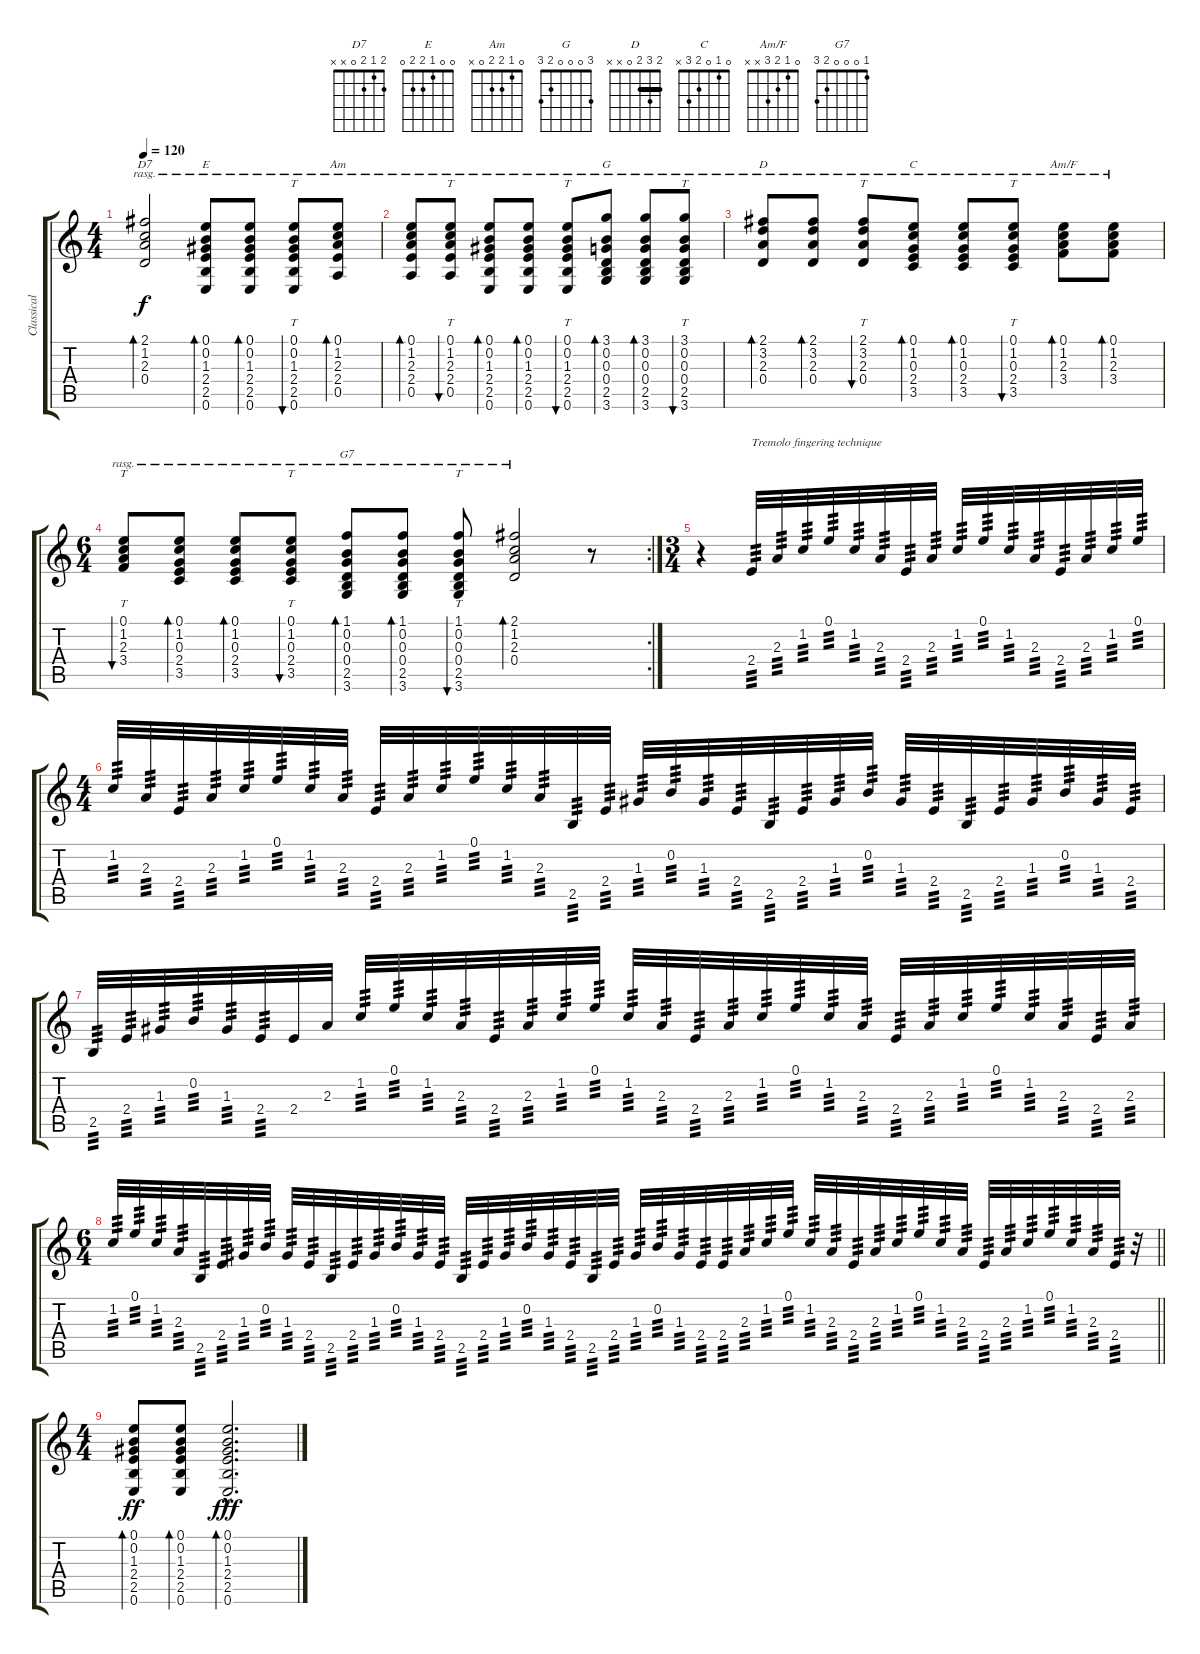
\track ("Classical Guitar" "Classical ") {instrument acousticguitarnylon}
\staff {score tabs}
\tuning (E4 B3 G3 D3 A2 E2) {hide}
\chord ("D7" 2 1 2 0 x x)
\chord ("E" 0 0 1 2 2 0)
\chord ("Am" 0 1 2 2 0 x)
\chord ("G" 3 0 0 0 2 3)
\chord ("D" 2 3 2 0 x x) {barre 2}
\chord ("C" 0 1 0 2 3 x)
\chord ("Am/F" 0 1 2 3 x x)
\chord ("G7" 1 0 0 0 2 3)
\ts (4 4)
\tempo 120
\clef g2
\ks c
(2.1 1.2 2.3 0.4).2{bd 120 ch "D7" rasg ii dy f} (0.1 0.2 1.3 2.4 2.5 0.6).8{bd 120 ch "E" rasg ii} (0.1 0.2 1.3 2.4 2.5 0.6).8{bd 120 rasg ii} (0.1 0.2 1.3 2.4 2.5 0.6).8{tt bu 120 rasg ii} (0.1 1.2 2.3 2.4 0.5).8{bd 120 ch "Am" rasg ii} |
(0.1 1.2 2.3 2.4 0.5).8{bd 120 rasg ii} (0.1 1.2 2.3 2.4 0.5).8{tt bu 120 rasg ii} (0.1 0.2 1.3 2.4 2.5 0.6).8{bd 120 rasg ii} (0.1 0.2 1.3 2.4 2.5 0.6).8{bd 120 rasg ii} (0.1 0.2 1.3 2.4 2.5 0.6).8{tt bu 120 rasg ii} (3.1 0.2 0.3 0.4 2.5 3.6).8{bd 120 ch "G" rasg ii} (3.1 0.2 0.3 0.4 2.5 3.6).8{bd 120 rasg ii} (3.1 0.2 0.3 0.4 2.5 3.6).8{tt bu 120 rasg ii} |
(2.1 3.2 2.3 0.4).8{bd 120 ch "D" rasg ii} (2.1 3.2 2.3 0.4).8{bd 120 rasg ii} (2.1 3.2 2.3 0.4).8{tt bu 120 rasg ii} (0.1 1.2 0.3 2.4 3.5).8{bd 120 ch "C" rasg ii} (0.1 1.2 0.3 2.4 3.5).8{bd 120 rasg ii} (0.1 1.2 0.3 2.4 3.5).8{tt bu 120 rasg ii} (0.1 1.2 2.3 3.4).8{bd 120 ch "Am/F" rasg ii} (0.1 1.2 2.3 3.4).8{bd 120 rasg ii} |
\rc 2
\ts (6 4)
(0.1 1.2 2.3 3.4).8{tt bu 120 rasg ii} (0.1 1.2 0.3 2.4 3.5).8{bd 120 rasg ii} (0.1 1.2 0.3 2.4 3.5).8{bd 120 rasg ii} (0.1 1.2 0.3 2.4 3.5).8{tt bu 120 rasg ii} (1.1 0.2 0.3 0.4 2.5 3.6).8{bd 120 ch "G7" rasg ii} (1.1 0.2 0.3 0.4 2.5 3.6).8{bd 120 rasg ii} (1.1 0.2 0.3 0.4 2.5 3.6).8{tt bu 60 rasg ii} (2.1 1.2 2.3 0.4).2{bd 60 rasg ii} r.8 |
\ts (3 4)
r.4 2.4.32{txt "Tremolo fingering technique" tp 3} 2.3.32{tp 3} 1.2.32{tp 3} 0.1.32{tp 3} 1.2.32{tp 3} 2.3.32{tp 3} 2.4.32{tp 3} 2.3.32{tp 3} 1.2.32{tp 3} 0.1.32{tp 3} 1.2.32{tp 3} 2.3.32{tp 3} 2.4.32{tp 3} 2.3.32{tp 3} 1.2.32{tp 3} 0.1.32{tp 3} |
\ts (4 4)
1.2.32{tp 3} 2.3.32{tp 3} 2.4.32{tp 3} 2.3.32{tp 3} 1.2.32{tp 3} 0.1.32{tp 3} 1.2.32{tp 3} 2.3.32{tp 3} 2.4.32{tp 3} 2.3.32{tp 3} 1.2.32{tp 3} 0.1.32{tp 3} 1.2.32{tp 3} 2.3.32{tp 3} 2.5.32{tp 3} 2.4.32{tp 3} 1.3.32{tp 3} 0.2.32{tp 3} 1.3.32{tp 3} 2.4.32{tp 3} 2.5.32{tp 3} 2.4.32{tp 3} 1.3.32{tp 3} 0.2.32{tp 3} 1.3.32{tp 3} 2.4.32{tp 3} 2.5.32{tp 3} 2.4.32{tp 3} 1.3.32{tp 3} 0.2.32{tp 3} 1.3.32{tp 3} 2.4.32{tp 3} |
2.5.32{tp 3} 2.4.32{tp 3} 1.3.32{tp 3} 0.2.32{tp 3} 1.3.32{tp 3} 2.4.32{tp 3} 2.4.32 2.3.32 1.2.32{tp 3} 0.1.32{tp 3} 1.2.32{tp 3} 2.3.32{tp 3} 2.4.32{tp 3} 2.3.32{tp 3} 1.2.32{tp 3} 0.1.32{tp 3} 1.2.32{tp 3} 2.3.32{tp 3} 2.4.32{tp 3} 2.3.32{tp 3} 1.2.32{tp 3} 0.1.32{tp 3} 1.2.32{tp 3} 2.3.32{tp 3} 2.4.32{tp 3} 2.3.32{tp 3} 1.2.32{tp 3} 0.1.32{tp 3} 1.2.32{tp 3} 2.3.32{tp 3} 2.4.32{tp 3} 2.3.32{tp 3} |
\ts (6 4)
\barLineRight lightlight
1.2.32{tp 3} 0.1.32{tp 3} 1.2.32{tp 3} 2.3.32{tp 3} 2.5.32{tp 3} 2.4.32{tp 3} 1.3.32{tp 3} 0.2.32{tp 3} 1.3.32{tp 3} 2.4.32{tp 3} 2.5.32{tp 3} 2.4.32{tp 3} 1.3.32{tp 3} 0.2.32{tp 3} 1.3.32{tp 3} 2.4.32{tp 3} 2.5.32{tp 3} 2.4.32{tp 3} 1.3.32{tp 3} 0.2.32{tp 3} 1.3.32{tp 3} 2.4.32{tp 3} 2.5.32{tp 3} 2.4.32{tp 3} 1.3.32{tp 3} 0.2.32{tp 3} 1.3.32{tp 3} 2.4.32{tp 3} 2.4.32{tp 3} 2.3.32{tp 3} 1.2.32{tp 3} 0.1.32{tp 3} 1.2.32{tp 3} 2.3.32{tp 3} 2.4.32{tp 3} 2.3.32{tp 3} 1.2.32{tp 3} 0.1.32{tp 3} 1.2.32{tp 3} 2.3.32{tp 3} 2.4.32{tp 3} 2.3.32{tp 3} 1.2.32{tp 3} 0.1.32{tp 3} 1.2.32{tp 3} 2.3.32{tp 3} 2.4.32{tp 3} r.32 |
\ts (4 4)
(0.1 0.2 1.3 2.4 2.5 0.6).8{bd 480 dy ff} (0.1 0.2 1.3 2.4 2.5 0.6).8{bd 480} (0.1{hac} 0.2{hac} 1.3{hac} 2.4{hac} 2.5{hac} 0.6{hac}).2{d bd 480 dy fff}
